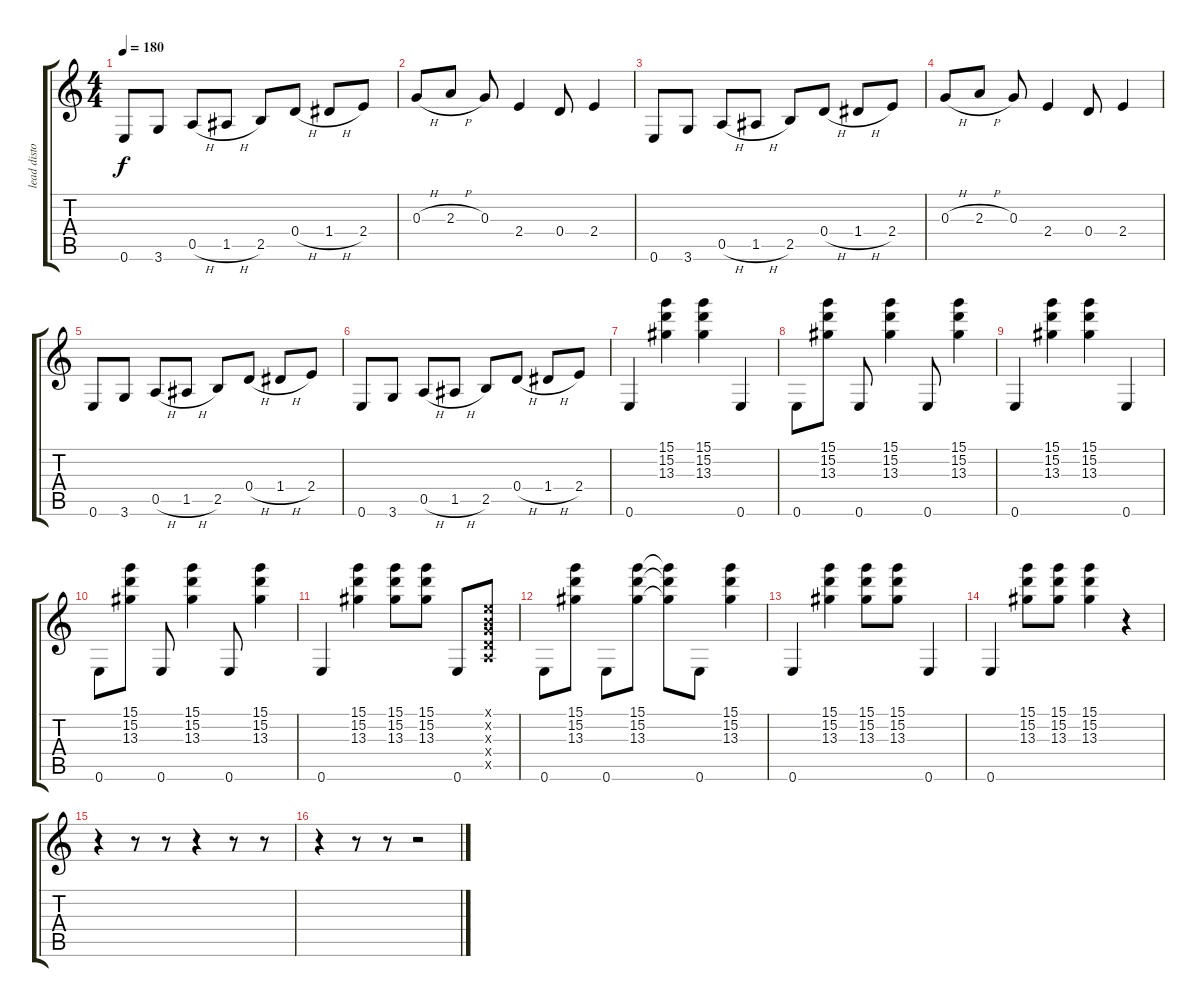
\track ("lead distortion" "lead disto") {instrument distortionguitar}
\staff {score tabs}
\tuning (E4 B3 G3 D3 A2 E2) {hide}
\ts (4 4)
\tempo 180
\clef g2
\ks c
0.6.8{dy f} 3.6.8 0.5{h}.8 1.5{h}.8 2.5.8 0.4{h}.8 1.4{h}.8 2.4.8 |
0.3{h}.8 2.3{h}.8 0.3.8 2.4.4 0.4.8 2.4.4 |
0.6.8 3.6.8 0.5{h}.8 1.5{h}.8 2.5.8 0.4{h}.8 1.4{h}.8 2.4.8 |
0.3{h}.8 2.3{h}.8 0.3.8 2.4.4 0.4.8 2.4.4 |
0.6.8 3.6.8 0.5{h}.8 1.5{h}.8 2.5.8 0.4{h}.8 1.4{h}.8 2.4.8 |
0.6.8 3.6.8 0.5{h}.8 1.5{h}.8 2.5.8 0.4{h}.8 1.4{h}.8 2.4.8 |
0.6.4 (15.1 15.2 13.3).4 (15.1 15.2 13.3).4 0.6.4 |
0.6.8 (15.1 15.2 13.3).8 0.6.8 (15.1 15.2 13.3).4 0.6.8 (15.1 15.2 13.3).4 |
0.6.4 (15.1 15.2 13.3).4 (15.1 15.2 13.3).4 0.6.4 |
0.6.8 (15.1 15.2 13.3).8 0.6.8 (15.1 15.2 13.3).4 0.6.8 (15.1 15.2 13.3).4 |
0.6.4 (15.1 15.2 13.3).4 (15.1 15.2 13.3).8 (15.1 15.2 13.3).8 0.6.8 (0.1{x} 0.2{x} 0.3{x} 0.4{x} 0.5{x}).8 |
0.6.8 (15.1 15.2 13.3).8 0.6.8 (15.1 15.2 13.3).8 (15.1{t} 15.2{t} 13.3{t}).8 0.6.8 (15.1 15.2 13.3).4 |
0.6.4 (15.1 15.2 13.3).4 (15.1 15.2 13.3).8 (15.1 15.2 13.3).8 0.6.4 |
0.6.4 (15.1 15.2 13.3).8 (15.1 15.2 13.3).8 (15.1 15.2 13.3).4 r.4 |
r.4 r.8 r.8 r.4 r.8 r.8 |
r.4 r.8 r.8 r.2
